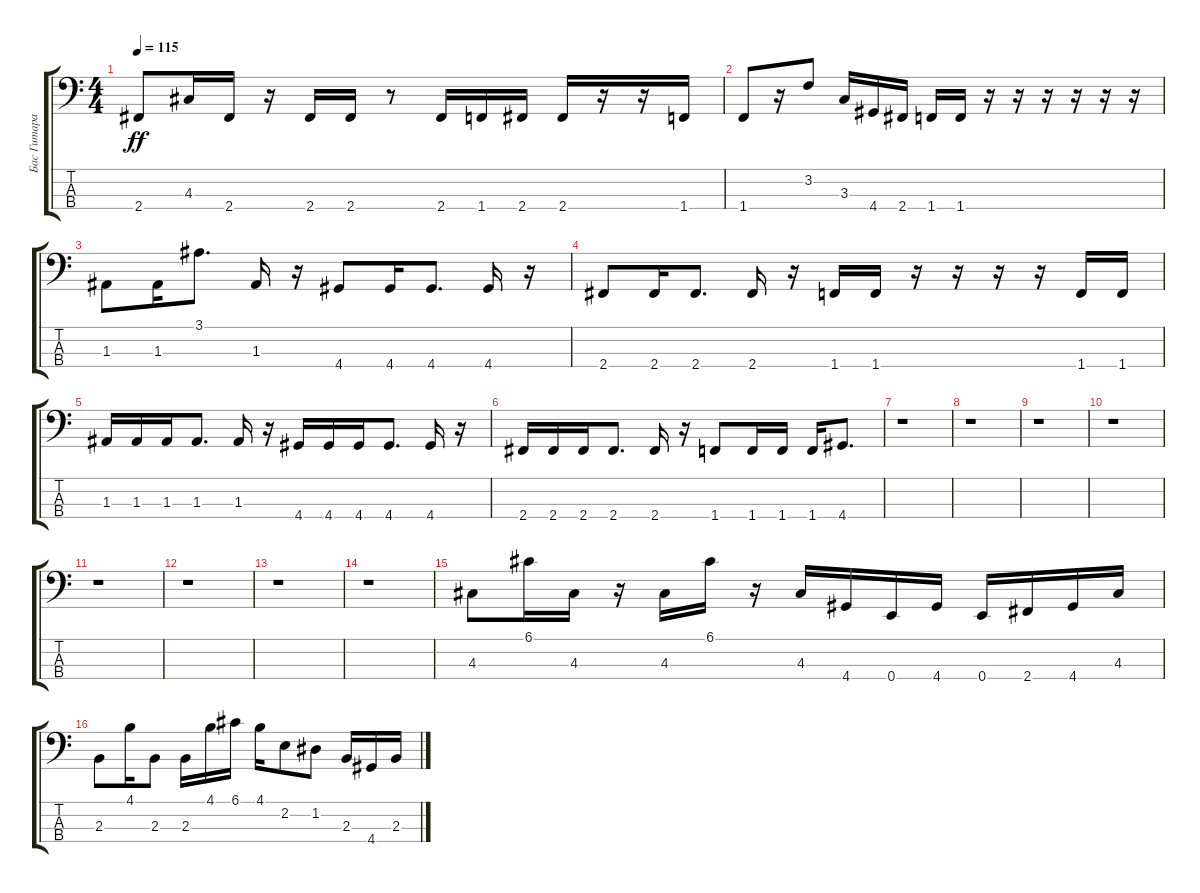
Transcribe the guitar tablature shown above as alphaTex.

\track ("Бас Гитара" "Бас Гитара") {instrument synthbass1}
\staff {score tabs}
\tuning (G2 D2 A1 E1) {hide}
\ts (4 4)
\tempo 115
\clef f4
\ks c
2.4.8{dy ff} 4.3.16 2.4.16 r.16 2.4.16 2.4.16 r.8 2.4.16 1.4.16 2.4.16 2.4.16 r.16 r.16 1.4.16 |
1.4.8 r.16 3.2.8 3.3.16 4.4.16 2.4.16 1.4.16 1.4.16 r.16 r.16 r.16 r.16 r.16 r.16 |
1.3.8 1.3.16 3.1.8{d} 1.3.16 r.16 4.4.8 4.4.16 4.4.8{d} 4.4.16 r.16 |
2.4.8 2.4.16 2.4.8{d} 2.4.16 r.16 1.4.16 1.4.16 r.16 r.16 r.16 r.16 1.4.16 1.4.16 |
1.3.16 1.3.16 1.3.16 1.3.8{d} 1.3.16 r.16 4.4.16 4.4.16 4.4.16 4.4.8{d} 4.4.16 r.16 |
2.4.16 2.4.16 2.4.16 2.4.8{d} 2.4.16 r.16 1.4.8 1.4.16 1.4.16 1.4.16 4.4.8{d} |
r.1 |
r.1 |
r.1 |
r.1 |
r.1 |
r.1 |
r.1 |
r.1 |
4.3.8 6.1.16 4.3.16 r.16 4.3.16 6.1.16 r.16 4.3.16 4.4.16 0.4.16 4.4.16 0.4.16 2.4.16 4.4.16 4.3.16 |
2.3.8 4.1.16 2.3.8 2.3.16 4.1.16 6.1.16 4.1.16 2.2.8 1.2.8 2.3.16 4.4.16 2.3.16
